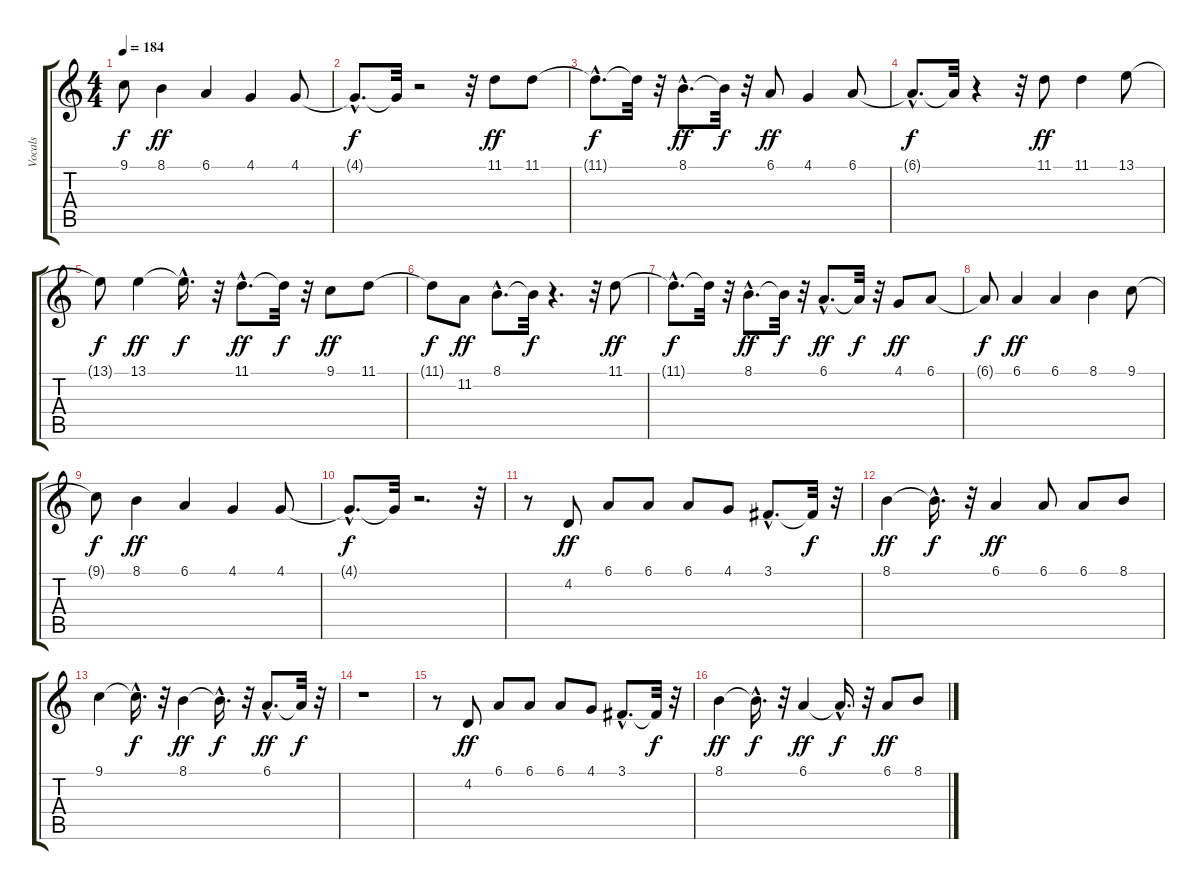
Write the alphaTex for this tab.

\track ("Vocals" "Vocals") {instrument altosax}
\staff {score tabs}
\tuning (Eb4 Bb3 Gb3 Db3 Ab2 Eb2) {hide}
\ts (4 4)
\tempo 184
\clef g2
\ks c
9.1{t}.8{dy f} 8.1.4{dy ff} 6.1.4 4.1.4 4.1.8 |
4.1{hac t}.8{d dy f} 4.1{t}.32 r.2 r.32 11.1.8{dy ff} 11.1.8 |
11.1{hac t}.8{d dy f} 11.1{t}.32 r.32 8.1{hac}.8{d dy ff} 8.1{t}.32{dy f} r.32 6.1.8{dy ff} 4.1.4 6.1.8 |
6.1{hac t}.8{d dy f} 6.1{t}.32 r.4 r.32 11.1.8{dy ff} 11.1.4 13.1.8 |
13.1{t}.8{dy f} 13.1.4{dy ff} 13.1{hac t}.16{d dy f} r.32 11.1{hac}.8{d dy ff} 11.1{t}.32{dy f} r.32 9.1.8{dy ff} 11.1.8 |
11.1{t}.8{dy f} 11.2.8{dy ff} 8.1{hac}.8{d} 8.1{t}.32{dy f} r.4{d} r.32 11.1.8{dy ff} |
11.1{hac t}.8{d dy f} 11.1{t}.32 r.32 8.1{hac}.8{d dy ff} 8.1{t}.32{dy f} r.32 6.1{hac}.8{d dy ff} 6.1{t}.32{dy f} r.32 4.1.8{dy ff} 6.1.8 |
6.1{t}.8{dy f} 6.1.4{dy ff} 6.1.4 8.1.4 9.1.8 |
9.1{t}.8{dy f} 8.1.4{dy ff} 6.1.4 4.1.4 4.1.8 |
4.1{hac t}.8{d dy f} 4.1{t}.32 r.2{d} r.32 |
r.8 4.2.8{dy ff} 6.1.8 6.1.8 6.1.8 4.1.8 3.1{hac}.8{d} 3.1{t}.32{dy f} r.32 |
8.1.4{dy ff} 8.1{hac t}.16{d dy f} r.32 6.1.4{dy ff} 6.1.8 6.1.8 8.1.8 |
9.1.4 9.1{hac t}.16{d dy f} r.32 8.1.4{dy ff} 8.1{hac t}.16{d dy f} r.32 6.1{hac}.8{d dy ff} 6.1{t}.32{dy f} r.32 |
r.1 |
r.8 4.2.8{dy ff} 6.1.8 6.1.8 6.1.8 4.1.8 3.1{hac}.8{d} 3.1{t}.32{dy f} r.32 |
8.1.4{dy ff} 8.1{hac t}.16{d dy f} r.32 6.1.4{dy ff} 6.1{hac t}.16{d dy f} r.32 6.1.8{dy ff} 8.1.8
